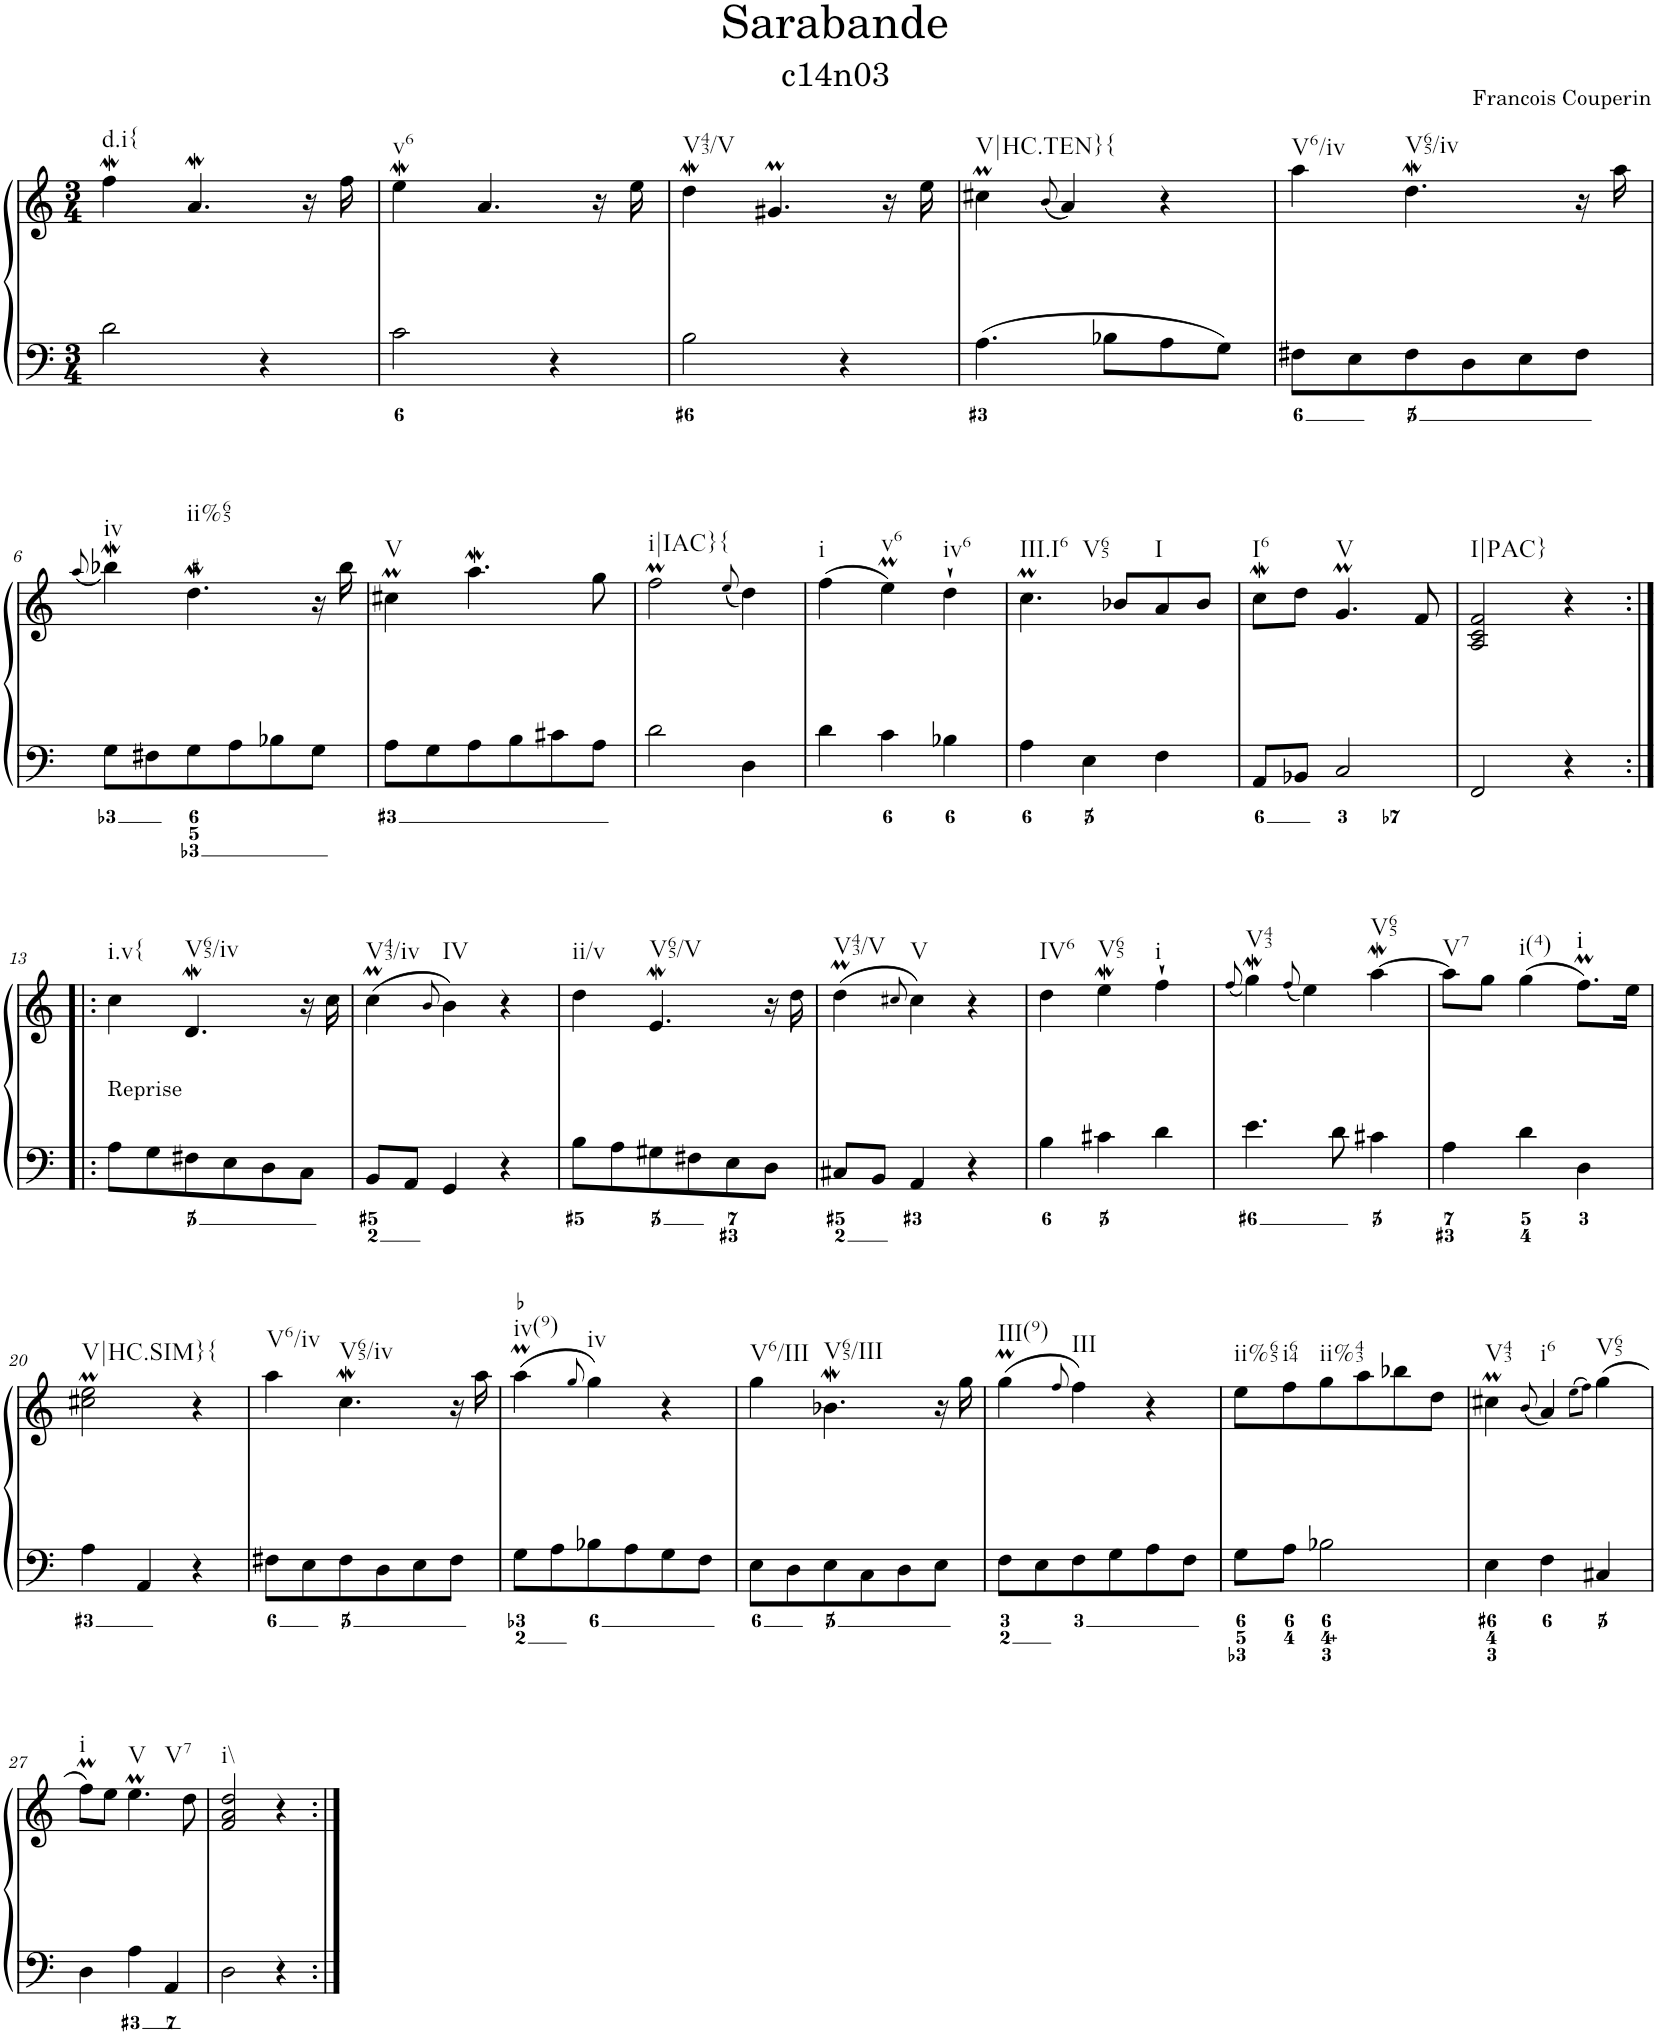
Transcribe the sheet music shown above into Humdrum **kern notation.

**kern	**kern
*part1	*part1
*staff2	*staff1
*I"Piano	*
*I'Pno.	*
*clefF4	*clefG2
*k[]	*k[]
*M3/4	*M3/4
=1	=1
!	!LO:TX:b:t=d.i{
2d\	4ffw\
.	4.aW/
4r	.
.	16r
.	16ff\
=2	=2
!	!LO:TX:b:t=v6
2c\	4eeW\
.	4.a/
4r	.
.	16r
.	16ee\
=3	=3
!	!LO:TX:b:t=V43/V
2B\	4ddW\
.	4.g#Xm/
4r	.
.	16r
.	16ee\
=4	=4
!	!LO:TX:b:t=V|HC.TEN}{
4.A\	4cc#Xm\
.	(8qb/
.	4a/)
8B-X\L	.
8A\	4r
8G\J	.
=5	=5
!	!LO:TX:b:t=V6/iv
8F#X\L	4aa\
8E\	.
!	!LO:TX:b:t=V65/iv
8F#\	4.ddW\
8D\	.
8E\	.
8F#\J	16r
.	16aa\
!!LO:LB:g=z
=6	=6
.	(8qaa/
!	!LO:TX:b:t=iv
8G\L	4bb-Xw\)
8F#X\	.
!	!LO:TX:a:t=♯
!	!LO:TX:b:t=ii%65
8G\	4.ddW\
8A\	.
8B-X\	.
8G\J	16r
.	16bb-\
=7	=7
!	!LO:TX:b:t=V
8A\L	4cc#Xm\
8G\	.
8A\	4.aaW\
8B\	.
8c#X\	.
8A\J	8gg\
=8	=8
!	!LO:TX:b:t=i|IAC}{
2d\	2ffM\
.	(8qee/
4D\	4dd\)
=9	=9
!	!LO:TX:b:t=i
4d\	(4ff\
!	!LO:TX:b:t=v6
4c\	4eem\)
!	!LO:TX:b:t=iv6
4B-X\	4dd`\
=10	=10
!	!LO:TX:b:t=III.I6
!	!LO:TX:b:t=V65
4A\	4.ccM\
4E\	.
.	8b-X/L
!	!LO:TX:b:t=I
4F\	8a/
.	8b-/J
=11	=11
!	!LO:TX:b:t=I6
8AA/L	8ccw\L
8BB-X/J	8dd\J
!	!LO:TX:b:t=V
2C/	4.gM/
.	8f/
=12	=12
!	!LO:TX:b:t=I|PAC}
2FF/	2A/ 2c/ 2f/
4r	4r
!!LO:LB:g=z
=13:|!|:	=13:|!|:
!	!LO:TX:b:t=i.v{
!LO:TX:a:t=Reprise	!
8A\L	4cc\
8G\	.
!	!LO:TX:b:t=V65/iv
8F#X\	4.dW/
8E\	.
8D\	.
8C\J	16r
.	16cc\
=14	=14
!	!LO:TX:b:t=V43/iv
8BB/L	(4ccM\
8AA/J	.
.	8qb/
!	!LO:TX:b:t=IV
4GG/	4b\)
4r	4r
=15	=15
!	!LO:TX:b:t=ii/v
8B\L	4dd\
8A\	.
!	!LO:TX:b:t=V65/V
8G#X\	4.eW/
8F#X\	.
8E\	.
8D\J	16r
.	16dd\
=16	=16
!	!LO:TX:b:t=V43/V
8C#X/L	(4ddM\
8BB/J	.
.	8qcc#X/
!	!LO:TX:b:t=V
4AA/	4cc#\)
4r	4r
=17	=17
!	!LO:TX:b:t=IV6
4B\	4dd\
!	!LO:TX:b:t=V65
4c#X\	4eeW\
!	!LO:TX:b:t=i
4d\	4ff`\
=18	=18
.	(8qff/
!	!LO:TX:b:t=V43
4.e\	4ggW\)
.	(8qff/
.	4ee\)
8d\	.
!	!LO:TX:b:t=V65
4c#X\	[4aaW\
=19	=19
!	!LO:TX:b:t=V7
4A\	8aa\L]
.	8gg\J
!	!LO:TX:b:t=i(4)
4d\	(4gg\
!	!LO:TX:b:t=i
4D\	8.ffM\L)
.	16ee\Jk
!!LO:LB:g=z
=20	=20
!	!LO:TX:b:t=V|HC.SIM}{
4A\	2cc#X\M 2ee\M
4AA/	.
4r	4r
=21	=21
!	!LO:TX:b:t=V6/iv
8F#X\L	4aa\
8E\	.
!	!LO:TX:b:t=V65/iv
8F#\	4.ccw\
8D\	.
8E\	.
8F#\J	16r
.	16aa\
=22	=22
!	!LO:TX:a:t=♭
!	!LO:TX:b:t=iv(9)
8G\L	(4aaM\
8A\	.
.	8qgg/
!	!LO:TX:b:t=iv
8B-X\	4gg\)
8A\	.
8G\	4r
8F\J	.
=23	=23
!	!LO:TX:b:t=V6/III
8E\L	4gg\
8D\	.
!	!LO:TX:b:t=V65/III
8E\	4.b-Xw\
8C\	.
8D\	.
8E\J	16r
.	16gg\
=24	=24
!	!LO:TX:b:t=III(9)
8F\L	(4ggM\
8E\	.
.	8qff/
!	!LO:TX:b:t=III
8F\	4ff\)
8G\	.
8A\	4r
8F\J	.
=25	=25
!	!LO:TX:b:t=ii%65
8G\L	8ee\L
!	!LO:TX:b:t=i64
8A\J	8ff\
!	!LO:TX:b:t=ii%43
2B-X\	8gg\
.	8aa\
.	8bb-X\
.	8dd\J
=26	=26
!	!LO:TX:b:t=V43
4E\	4cc#Xm\
.	(8qb/
!	!LO:TX:b:t=i6
4F\	4a/)
.	(8qee\L
.	8qff\J)
!	!LO:TX:b:t=V65
4C#X/	(4gg\
!!LO:LB:g=z
=27	=27
!	!LO:TX:b:t=i
4D\	8ffM\L)
.	8ee\J
!	!LO:TX:b:t=V
!	!LO:TX:b:t=V7
4A\	4.eem\
4AA/	.
.	8dd\
=28	=28
!	!LO:TX:b:t=i\\
2D\	2f/ 2a/ 2dd/
4r	4r
=:|!	=:|!
*-	*-
